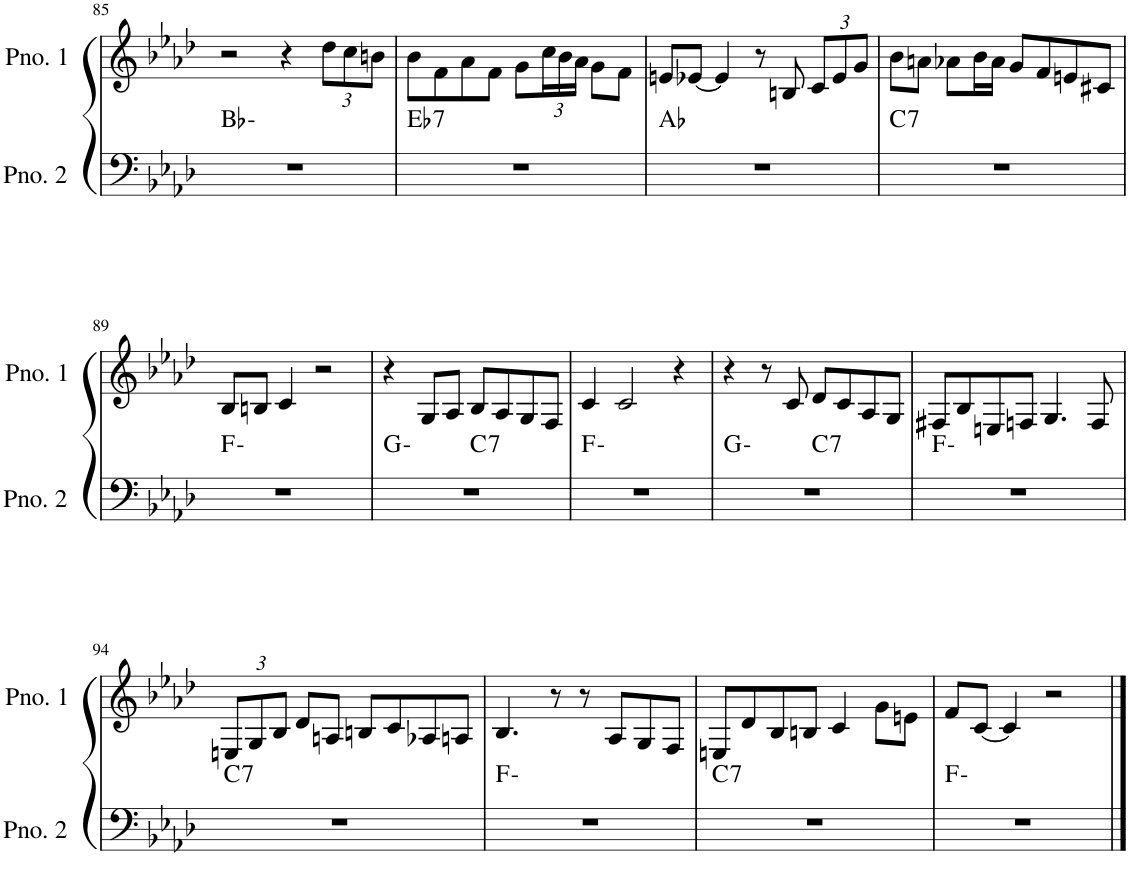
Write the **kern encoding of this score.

**kern	**harte	**kern
*part2	*part2	*part1
*staff2	*	*staff1
*I"ピアノ 2	*	*I"ピアノ 1
!!LO:PB:g=z
*clefF4	*	*clefG2
*k[b-e-a-d-]	*	*k[b-e-a-d-]
*M4/4	*	*M4/4
=85	=85	=85
1r	Bb:min	2r
.	.	4r
*	*	*Xbrackettup
.	.	12dd-\L
.	.	12cc\
.	.	12bn\J
=86	=86	=86
!	!LO:H:kt=7	!
1r	Eb:7	8b-\L
.	.	8f\
.	.	8a-\
.	.	8f\J
.	.	8g\L
.	.	24cc\L
.	.	24b-\
.	.	24a-\JJ
.	.	8g\L
.	.	8f\J
=87	=87	=87
1r	Ab:maj	8en/L
.	.	[8e-X/J
.	.	4e-/]
.	.	8r
.	.	8Bn/
.	.	12c/L
.	.	12e-/
.	.	12g/J
=88	=88	=88
!	!LO:H:kt=7	!
1r	C:7	8b-\L
.	.	8an\J
.	.	8a-X\L
.	.	16b-\L
.	.	16a-\JJ
.	.	8g/L
.	.	8f/
.	.	8en/
.	.	8c#X/J
!!LO:LB:g=z
=89	=89	=89
1r	F:min	8B-/L
.	.	8Bn/J
.	.	4c/
.	.	2r
=90	=90	=90
*^	*	*
1r	2ryy	G:min	4r
.	.	.	8G/L
.	.	.	8A-/J
!	!	!LO:H:kt=7	!
.	2ryy	C:7	8B-/L
.	.	.	8A-/
.	.	.	8G/
.	.	.	8F/J
*v	*v	*	*
=91	=91	=91
1r	F:min	4c/
.	.	2c/
.	.	4r
=92	=92	=92
*^	*	*
1r	2ryy	G:min	4r
.	.	.	8r
.	.	.	8c/
!	!	!LO:H:kt=7	!
.	2ryy	C:7	8d-/L
.	.	.	8c/
.	.	.	8A-/
.	.	.	8G/J
*v	*v	*	*
=93	=93	=93
1r	F:min	8F#X/L
.	.	8B-/
.	.	8En/
.	.	8Fn/J
.	.	4.G/
.	.	8F/
!!LO:LB:g=z
=94	=94	=94
!	!LO:H:kt=7	!
1r	C:7	12En/L
.	.	12G/
.	.	12B-/J
.	.	8d-/L
.	.	8An/J
.	.	8Bn/L
.	.	8c/
.	.	8A-X/
.	.	8An/J
=95	=95	=95
1r	F:min	4.B-/
.	.	8r
.	.	8r
.	.	8A-/L
.	.	8G/
.	.	8F/J
=96	=96	=96
!	!LO:H:kt=7	!
1r	C:7	8En/L
.	.	8d-/
.	.	8B-/
.	.	8Bn/J
.	.	4c/
.	.	8g\L
.	.	8en\J
=97	=97	=97
1r	F:min	8f/L
.	.	[8c/J
.	.	4c/]
.	.	2r
==	==	==
*-	*-	*-
